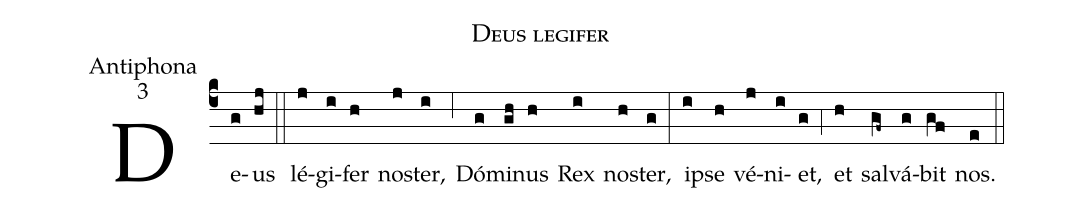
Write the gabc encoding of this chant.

name:Deus legifer;
office-part:Antiphona;
mode:3;
%%
(c4) De(g)us(hj) (::) lé(j)gi(i)fer(h) no(j)ster,(i) (;6) Dó(g)mi(gh)nus(h) Rex(i) no(h)ster,(g) (:) i(i)pse(h) vé(j)ni(i)et,(g) (;4) et(h) sal(gf~)vá(g)bit(gf) nos.(e) (::)
